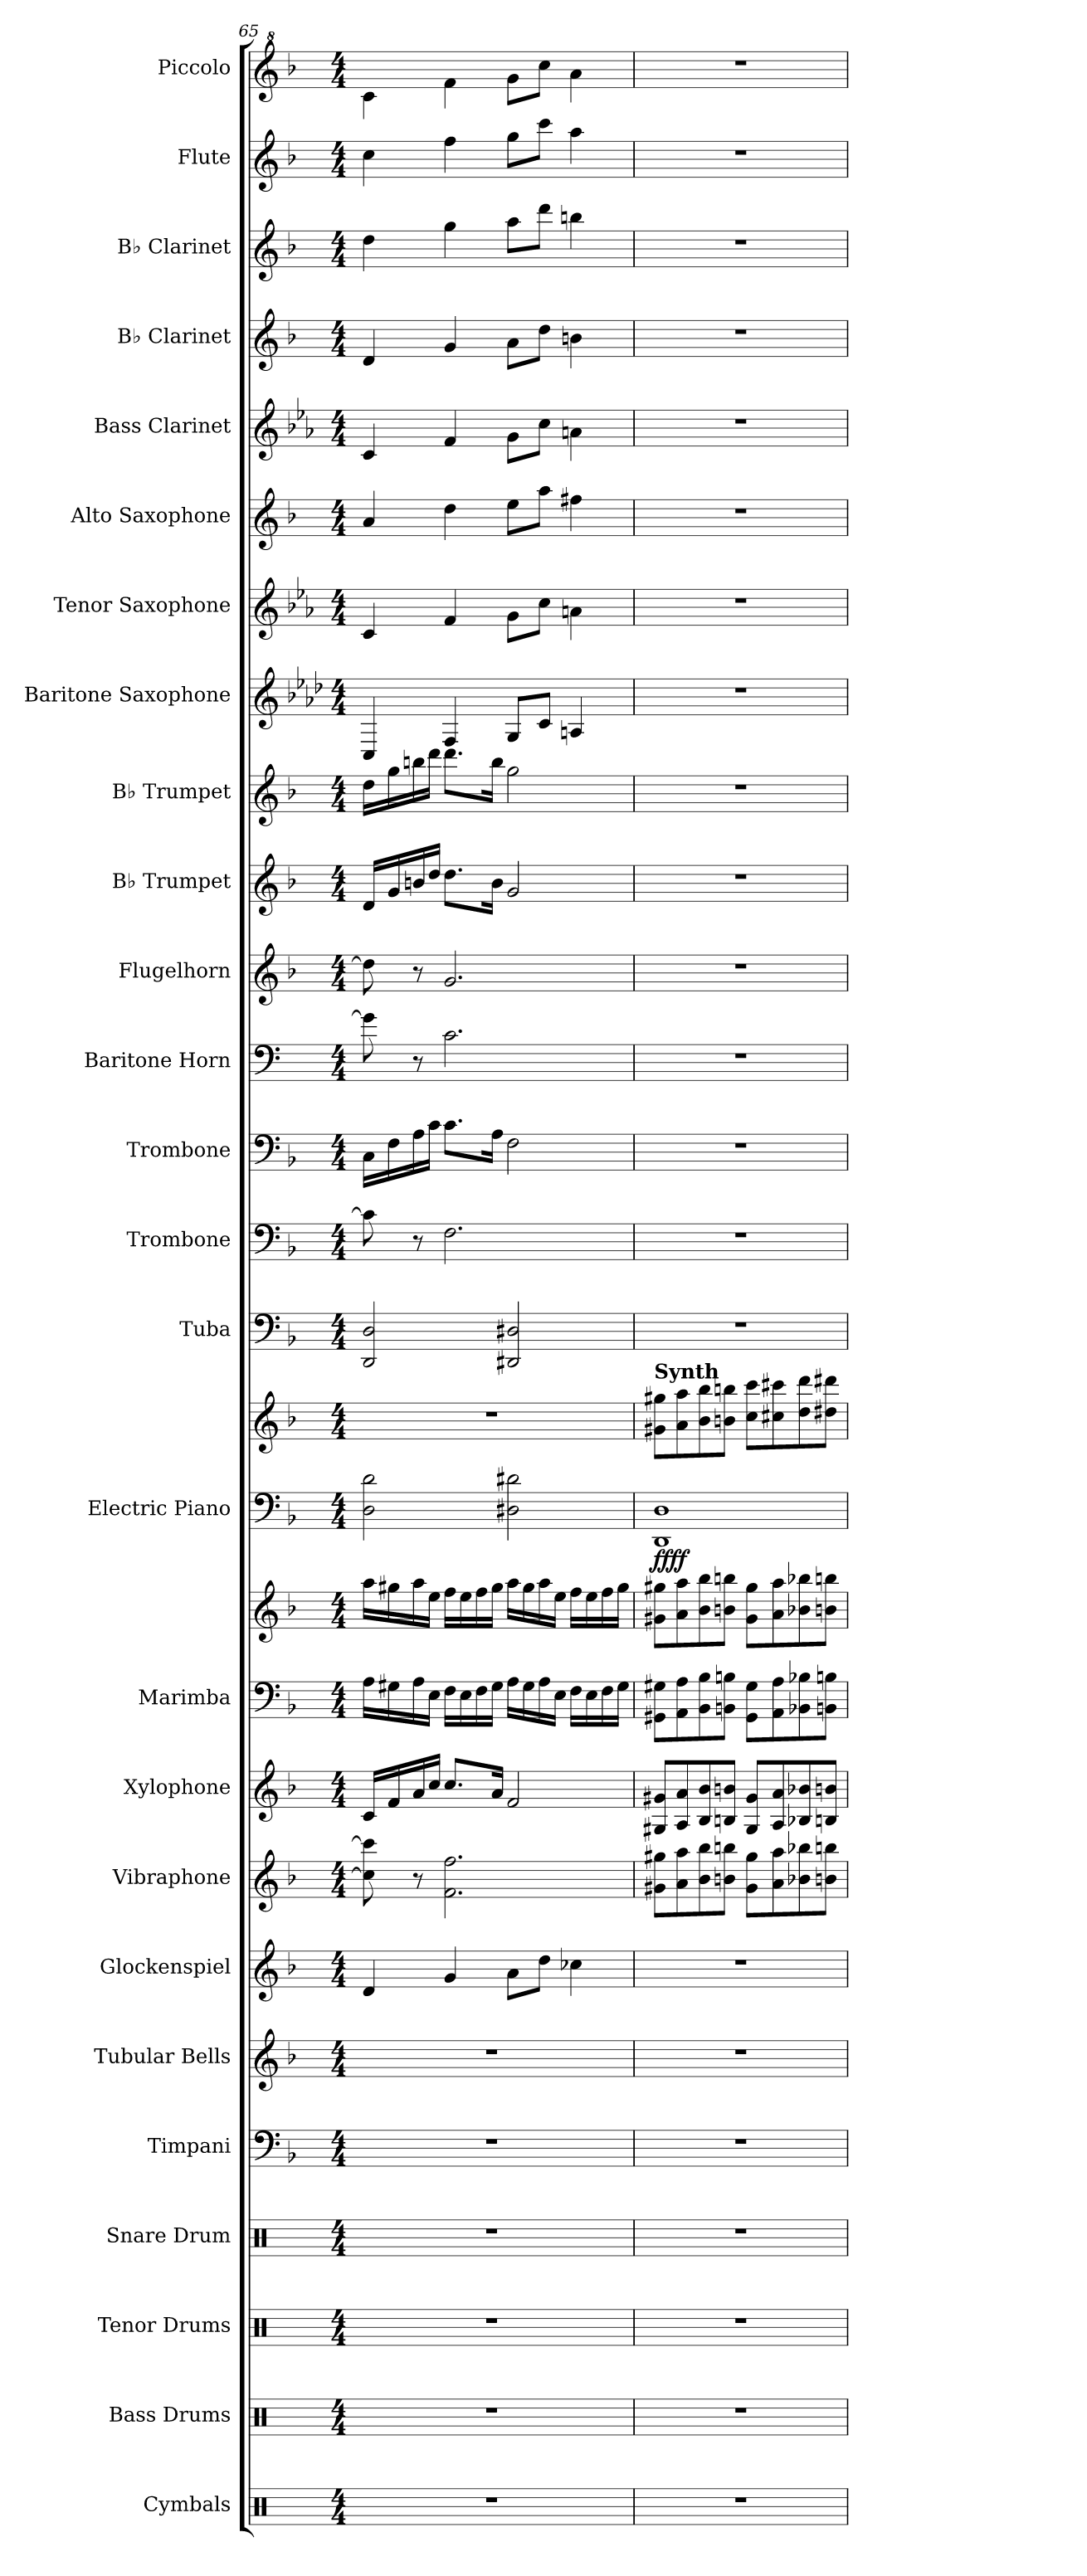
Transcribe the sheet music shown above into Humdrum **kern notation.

**kern	**kern	**kern	**kern	**kern	**kern	**kern	**kern	**kern	**kern	**kern	**kern	**kern	**dynam	**kern	**kern	**kern	**kern	**kern	**kern	**kern	**kern	**kern	**kern	**kern	**kern	**kern	**kern	**kern
*part26	*part25	*part24	*part23	*part22	*part21	*part20	*part19	*part18	*part17	*part17	*part16	*part16	*part16	*part15	*part14	*part13	*part12	*part11	*part10	*part9	*part8	*part7	*part6	*part5	*part4	*part3	*part2	*part1
*staff28	*staff27	*staff26	*staff25	*staff24	*staff23	*staff22	*staff21	*staff20	*staff19	*staff18	*staff17	*staff16	*staff16/17	*staff15	*staff14	*staff13	*staff12	*staff11	*staff10	*staff9	*staff8	*staff7	*staff6	*staff5	*staff4	*staff3	*staff2	*staff1
*I"Cymbals	*I"Bass Drums	*I"Tenor Drums	*I"Snare Drum	*I"Timpani	*I"Tubular Bells	*I"Glockenspiel	*I"Vibraphone	*I"Xylophone	*I"Marimba	*	*I"Electric Piano	*	*	*I"Tuba	*I"Trombone	*I"Trombone	*I"Baritone Horn	*I"Flugelhorn	*I"B♭ Trumpet	*I"B♭ Trumpet	*I"Baritone Saxophone	*I"Tenor Saxophone	*I"Alto Saxophone	*I"Bass Clarinet	*I"B♭ Clarinet	*I"B♭ Clarinet	*I"Flute	*I"Piccolo
*I'Cy	*I'BD	*I'TD	*I'SD	*I'Timp.	*I'Tu. Be.	*I'Glk.	*I'Vib.	*I'Xyl.	*I'Mrm.	*	*I'El. Pno.	*	*	*I'Tba.	*I'Tbn.	*I'Tbn.	*I'Bar. Hn.	*I'Flghn.	*I'B♭ Tpt.	*I'B♭ Tpt.	*I'Bar. Sax.	*I'T. Sax.	*I'A. Sax.	*I'B. Cl.	*I'B♭ Cl.	*I'B♭ Cl.	*I'Fl.	*I'Picc.
*clefX	*clefX	*clefX	*clefX	*clefF4	*clefG2	*clefG2	*clefG2	*clefG2	*clefF4	*clefG2	*clefF4	*clefG2	*	*clefF4	*clefF4	*clefF4	*clefF4	*clefG2	*clefG2	*clefG2	*clefG2	*clefG2	*clefG2	*clefG2	*clefG2	*clefG2	*clefG2	*clefG^2
*	*	*	*	*	*	*ITrd-14c-24	*	*ITrd-7c-12	*	*	*	*	*	*	*	*	*ITrd4c7	*ITrd1c2	*ITrd1c2	*ITrd1c2	*ITrd12c21	*ITrd8c14	*ITrd5c9	*ITrd8c14	*ITrd1c2	*ITrd1c2	*	*ITrd-7c-12
*k[]	*k[]	*k[]	*k[]	*k[b-]	*k[b-]	*k[b-]	*k[b-]	*k[b-]	*k[b-]	*k[b-]	*k[b-]	*k[b-]	*	*k[b-]	*k[b-]	*k[b-]	*k[b-]	*k[b-e-a-]	*k[b-e-a-]	*k[b-e-a-]	*k[b-e-a-d-]	*k[b-e-a-]	*k[b-e-a-d-]	*k[b-e-a-]	*k[b-e-a-]	*k[b-e-a-]	*k[b-]	*k[b-]
*M4/4	*M4/4	*M4/4	*M4/4	*M4/4	*M4/4	*M4/4	*M4/4	*M4/4	*M4/4	*M4/4	*M4/4	*M4/4	*	*M4/4	*M4/4	*M4/4	*M4/4	*M4/4	*M4/4	*M4/4	*M4/4	*M4/4	*M4/4	*M4/4	*M4/4	*M4/4	*M4/4	*M4/4
=65	=65	=65	=65	=65	=65	=65	=65	=65	=65	=65	=65	=65	=65	=65	=65	=65	=65	=65	=65	=65	=65	=65	=65	=65	=65	=65	=65	=65
1r	1r	1r	1r	1r	1r	4ddd/	8cc\] 8ccc\]	16cc/LL	16A\LL	16aa\LL	2D\ 2d\	1r	.	2DD/ 2D/	8c\]	16C\LL	8c\]	8cc\]	16c/LL	16cc\LL	4CC/	4C/	4c/	4C/	4c/	4cc\	4cc\	4ccc\
.	.	.	.	.	.	.	.	16ff/	16G#X\	16gg#X\	.	.	.	.	.	16F\	.	.	16f/	16ff\	.	.	.	.	.	.	.	.
.	.	.	.	.	.	.	8r	16aa/	16A\	16aa\	.	.	.	.	8r	16A\	8r	8r	16an/	16aan\	.	.	.	.	.	.	.	.
.	.	.	.	.	.	.	.	16ccc/JJ	16E\JJ	16ee\JJ	.	.	.	.	.	16c\JJ	.	.	16cc/JJ	16ccc\JJ	.	.	.	.	.	.	.	.
.	.	.	.	.	.	4ggg/	2.f\ 2.ff\	8.ccc/L	16F\LL	16ff\LL	.	.	.	.	2.F\	8.c\L	2.F\	2.f/	8.cc\L	8.ccc\L	4FF/	4F/	4f\	4F/	4f/	4ff\	4ff\	4fff\
.	.	.	.	.	.	.	.	.	16E\	16ee\	.	.	.	.	.	.	.	.	.	.	.	.	.	.	.	.	.	.
.	.	.	.	.	.	.	.	.	16F\	16ff\	.	.	.	.	.	.	.	.	.	.	.	.	.	.	.	.	.	.
.	.	.	.	.	.	.	.	16aa/Jk	16G#\JJ	16gg#\JJ	.	.	.	.	.	16A\Jk	.	.	16a\Jk	16aa\Jk	.	.	.	.	.	.	.	.
.	.	.	.	.	.	8aaa\L	.	2ff/	16A\LL	16aa\LL	2D#X\ 2d#X\	.	.	2DD#X/ 2D#X/	.	2F\	.	.	2f/	2ff\	8GG/L	8G\L	8g\L	8G\L	8g\L	8gg\L	8gg\L	8ggg\L
.	.	.	.	.	.	.	.	.	16G#\	16gg#\	.	.	.	.	.	.	.	.	.	.	.	.	.	.	.	.	.	.
.	.	.	.	.	.	8dddd\J	.	.	16A\	16aa\	.	.	.	.	.	.	.	.	.	.	8C/J	8c\J	8cc\J	8c\J	8cc\J	8ccc\J	8ccc\J	8cccc\J
.	.	.	.	.	.	.	.	.	16E\JJ	16ee\JJ	.	.	.	.	.	.	.	.	.	.	.	.	.	.	.	.	.	.
.	.	.	.	.	.	4cccc-X\	.	.	16F\LL	16ff\LL	.	.	.	.	.	.	.	.	.	.	4AAn/	4An\	4an\	4An\	4an\	4aan\	4aa\	4aaa\
.	.	.	.	.	.	.	.	.	16E\	16ee\	.	.	.	.	.	.	.	.	.	.	.	.	.	.	.	.	.	.
.	.	.	.	.	.	.	.	.	16F\	16ff\	.	.	.	.	.	.	.	.	.	.	.	.	.	.	.	.	.	.
.	.	.	.	.	.	.	.	.	16G#\JJ	16gg#\JJ	.	.	.	.	.	.	.	.	.	.	.	.	.	.	.	.	.	.
=66	=66	=66	=66	=66	=66	=66	=66	=66	=66	=66	=66	=66	=66	=66	=66	=66	=66	=66	=66	=66	=66	=66	=66	=66	=66	=66	=66	=66
!	!	!	!	!	!	!	!	!	!	!	!	!LO:TX:a:B:t=Synth	!	!	!	!	!	!	!	!	!	!	!	!	!	!	!	!
!	!	!	!	!	!	!	!	!	!	!	!	!	!LO:DY:b=2	!	!	!	!	!	!	!	!	!	!	!	!	!	!	!
!	!	!	!	!	!	!	!	!	!	!	!	!	!LO:DY:n=1:b	!	!	!	!	!	!	!	!	!	!	!	!	!	!	!
1r	1r	1r	1r	1r	1r	1r	8g#X\ 8gg#X\L	8g#X/ 8gg#X/L	8GG#X\ 8G#X\L	8g#X\ 8gg#X\L	1DD 1D	8g#X\ 8gg#X\L	ff ff	1r	1r	1r	1r	1r	1r	1r	1r	1r	1r	1r	1r	1r	1r	1r
.	.	.	.	.	.	.	8a\ 8aa\	8a/ 8aa/	8AA\ 8A\	8a\ 8aa\	.	8a\ 8aa\	.	.	.	.	.	.	.	.	.	.	.	.	.	.	.	.
.	.	.	.	.	.	.	8b-\ 8bb-\	8b-/ 8bb-/	8BB-\ 8B-\	8b-\ 8bb-\	.	8b-\ 8bb-\	.	.	.	.	.	.	.	.	.	.	.	.	.	.	.	.
.	.	.	.	.	.	.	8bn\ 8bbn\J	8bn/ 8bbn/J	8BBn\ 8Bn\J	8bn\ 8bbn\J	.	8bn\ 8bbn\J	.	.	.	.	.	.	.	.	.	.	.	.	.	.	.	.
.	.	.	.	.	.	.	8g#\ 8gg#\L	8g#/ 8gg#/L	8GG#\ 8G#\L	8g#\ 8gg#\L	.	8cc\ 8ccc\L	.	.	.	.	.	.	.	.	.	.	.	.	.	.	.	.
.	.	.	.	.	.	.	8a\ 8aa\	8a/ 8aa/	8AA\ 8A\	8a\ 8aa\	.	8cc#X\ 8ccc#X\	.	.	.	.	.	.	.	.	.	.	.	.	.	.	.	.
.	.	.	.	.	.	.	8b-X\ 8bb-X\	8b-X/ 8bb-X/	8BB-X\ 8B-X\	8b-X\ 8bb-X\	.	8dd\ 8ddd\	.	.	.	.	.	.	.	.	.	.	.	.	.	.	.	.
.	.	.	.	.	.	.	8bn\ 8bbn\J	8bn/ 8bbn/J	8BBn\ 8Bn\J	8bn\ 8bbn\J	.	8dd#X\ 8ddd#X\J	.	.	.	.	.	.	.	.	.	.	.	.	.	.	.	.
=	=	=	=	=	=	=	=	=	=	=	=	=	=	=	=	=	=	=	=	=	=	=	=	=	=	=	=	=
*-	*-	*-	*-	*-	*-	*-	*-	*-	*-	*-	*-	*-	*-	*-	*-	*-	*-	*-	*-	*-	*-	*-	*-	*-	*-	*-	*-	*-
